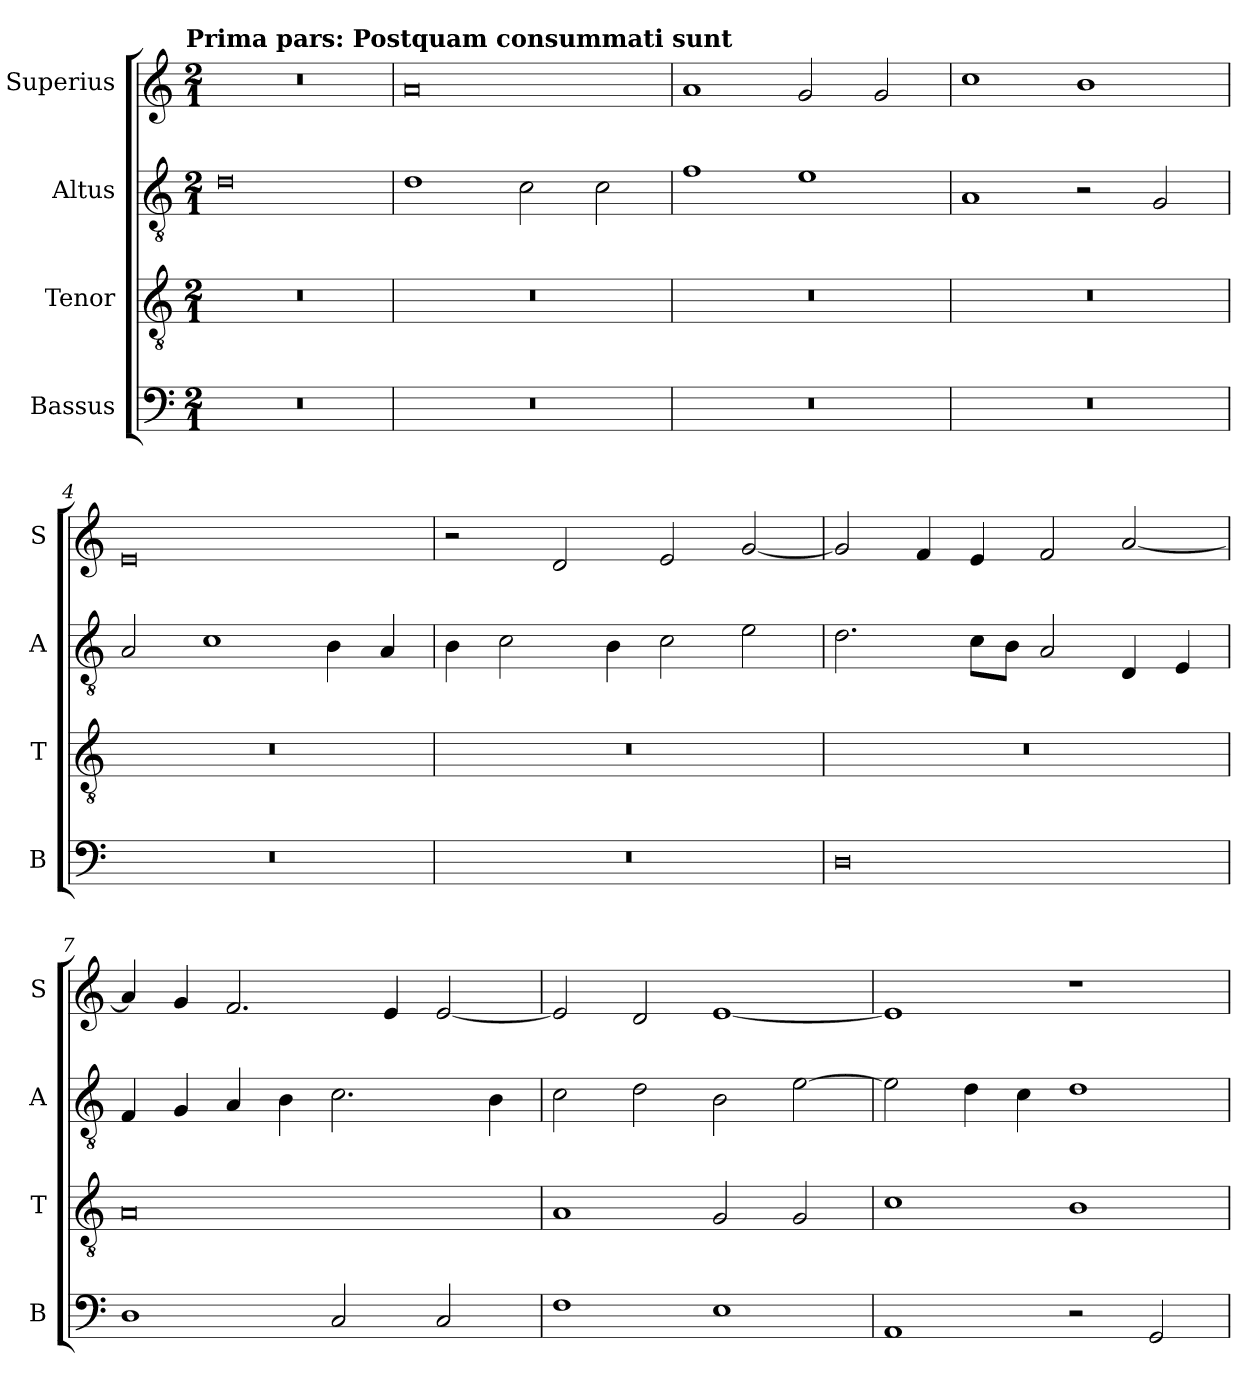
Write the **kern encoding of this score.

**kern	**kern	**kern	**kern
*part4	*part3	*part2	*part1
*staff4	*staff3	*staff2	*staff1
*I"Bassus	*I"Tenor	*I"Altus	*I"Superius
*I'B	*I'T	*I'A	*I'S
*clefF4	*clefGv2	*clefGv2	*clefG2
*k[]	*k[]	*k[]	*k[]
*C:	*C:	*C:	*C:
!!LO:TX:omd:t=Prima pars&colon; Postquam consummati sunt
*M2/1	*M2/1	*M2/1	*M2/1
=	=	=	=
0r	0r	0d	0r
=1	=1	=1	=1
0r	0r	1d	0a
.	.	2c	.
.	.	2c	.
=2	=2	=2	=2
0r	0r	1f	1a
.	.	1e	2g
.	.	.	2g
=3	=3	=3	=3
0r	0r	1A	1cc
.	.	2r	1b
.	.	2G	.
=4	=4	=4	=4
0r	0r	2A	0e
.	.	1c	.
.	.	4B	.
.	.	4A	.
=5	=5	=5	=5
0r	0r	4B	2r
.	.	2c	.
.	.	.	2d
.	.	4B	.
.	.	2c	2e
.	.	2e	[2g
=6	=6	=6	=6
0D	0r	2.d	2g]
.	.	.	4f
.	.	8cL	4e
.	.	8BJ	.
.	.	2A	2f
.	.	4D	[2a
.	.	4E	.
=7	=7	=7	=7
1D	0A	4F	4a]
.	.	4G	4g
.	.	4A	2.f
.	.	4B	.
2C	.	2.c	.
.	.	.	4e
2C	.	.	[2e
.	.	4B	.
=8	=8	=8	=8
1F	1A	2c	2e]
.	.	2d	2d
1E	2G	2B	[1e
.	2G	[2e	.
=9	=9	=9	=9
1AA	1c	2e]	1e]
.	.	4d	.
.	.	4c	.
2r	1B	1d	1r
2GG	.	.	.
=	=	=	=
*-	*-	*-	*-
